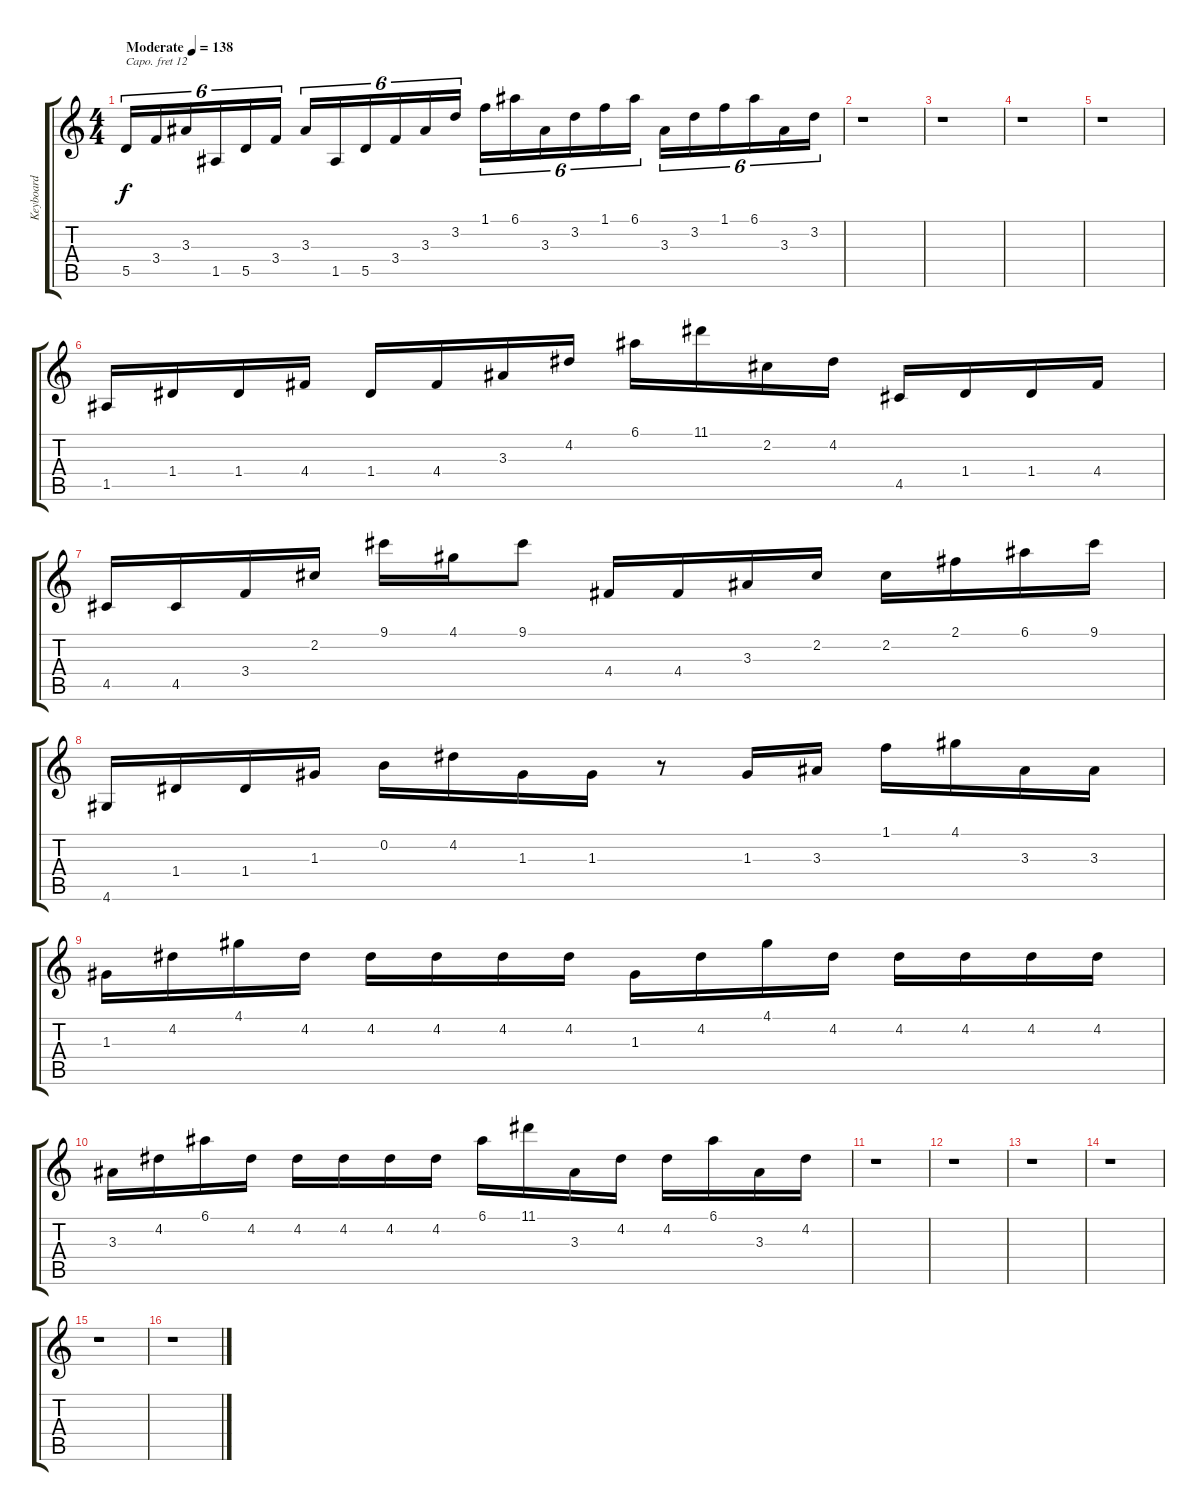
\track ("Keyboard" "Keyboard") {instrument lead2sawtooth}
\staff {score tabs}
\capo 12
\tuning (E4 B3 G3 D3 A2 E2) {hide}
\ts (4 4)
\tempo (138 "Moderate")
\clef g2
\ks c
5.5.16{tu (6 4) dy f instrument lead2sawtooth} 3.4.16{tu (6 4)} 3.3.16{tu (6 4)} 1.5.16{tu (6 4)} 5.5.16{tu (6 4)} 3.4.16{tu (6 4)} 3.3.16{tu (6 4)} 1.5.16{tu (6 4)} 5.5.16{tu (6 4)} 3.4.16{tu (6 4)} 3.3.16{tu (6 4)} 3.2.16{tu (6 4)} 1.1.16{tu (6 4)} 6.1.16{tu (6 4)} 3.3.16{tu (6 4)} 3.2.16{tu (6 4)} 1.1.16{tu (6 4)} 6.1.16{tu (6 4)} 3.3.16{tu (6 4)} 3.2.16{tu (6 4)} 1.1.16{tu (6 4)} 6.1.16{tu (6 4)} 3.3.16{tu (6 4)} 3.2.16{tu (6 4)} |
r.1 |
r.1 |
r.1 |
r.1 |
1.5.16 1.4.16 1.4.16 4.4.16 1.4.16 4.4.16 3.3.16 4.2.16 6.1.16 11.1.16 2.2.16 4.2.16 4.5.16 1.4.16 1.4.16 4.4.16 |
4.5.16 4.5.16 3.4.16 2.2.16 9.1.16 4.1.16 9.1.8 4.4.16 4.4.16 3.3.16 2.2.16 2.2.16 2.1.16 6.1.16 9.1.16 |
4.6.16 1.4.16 1.4.16 1.3.16 0.2.16 4.2.16 1.3.16 1.3.16 r.8 1.3.16 3.3.16 1.1.16 4.1.16 3.3.16 3.3.16 |
1.3.16 4.2.16 4.1.16 4.2.16 4.2.16 4.2.16 4.2.16 4.2.16 1.3.16 4.2.16 4.1.16 4.2.16 4.2.16 4.2.16 4.2.16 4.2.16 |
3.3.16 4.2.16 6.1.16 4.2.16 4.2.16 4.2.16 4.2.16 4.2.16 6.1.16 11.1.16 3.3.16 4.2.16 4.2.16 6.1.16 3.3.16 4.2.16 |
r.1 |
r.1 |
r.1 |
r.1 |
r.1 |
r.1
